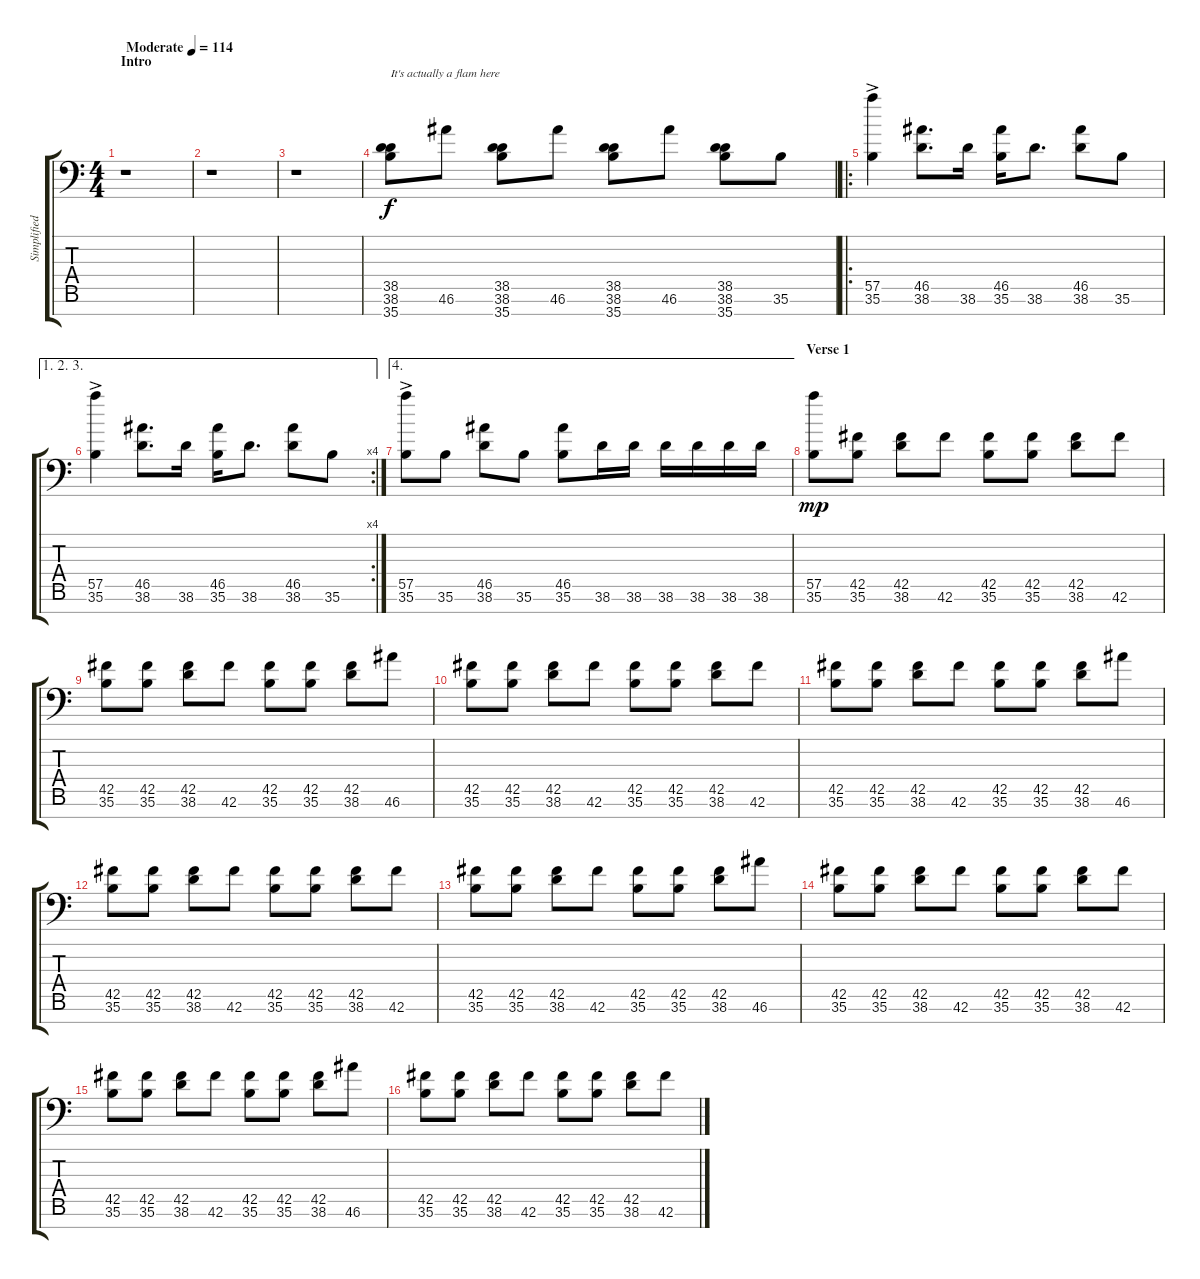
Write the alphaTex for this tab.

\track ("Simplified Drums" "Simplified") {instrument acousticgrandpiano}
\staff {score tabs}
\tuning (C-1 C-1 C-1 C-1 C-1 C-1 C-1) {hide}
\ts (4 4)
\section ("" "Intro")
\tempo (114 "Moderate")
\clef f4
\ks c
r.1{dy f instrument acousticgrandpiano} |
r.1 |
r.1 |
(38.5 38.6 35.7).8{txt "It's actually a flam here"} 46.6.8 (38.5 38.6 35.7).8 46.6.8 (38.5 38.6 35.7).8 46.6.8 (38.5 38.6 35.7).8 35.6.8 |
\ro
(57.5{ac} 35.6).4 (46.5 38.6).8{d} 38.6.16 (46.5 35.6).16 38.6.8{d} (46.5 38.6).8 35.6.8 |
\ae (1 2 3)
\rc 4
(57.5{ac} 35.6).4 (46.5 38.6).8{d} 38.6.16 (46.5 35.6).16 38.6.8{d} (46.5 38.6).8 35.6.8 |
\ae 4
(57.5{ac} 35.6).8 35.6.8 (46.5 38.6).8 35.6.8 (46.5 35.6).8 38.6.16 38.6.16 38.6.16 38.6.16 38.6.16 38.6.16 |
\section ("" "Verse 1")
(57.5 35.6).8{dy mp} (42.5 35.6).8 (42.5 38.6).8 42.6.8 (42.5 35.6).8 (42.5 35.6).8 (42.5 38.6).8 42.6.8 |
(42.5 35.6).8 (42.5 35.6).8 (42.5 38.6).8 42.6.8 (42.5 35.6).8 (42.5 35.6).8 (42.5 38.6).8 46.6.8 |
(42.5 35.6).8 (42.5 35.6).8 (42.5 38.6).8 42.6.8 (42.5 35.6).8 (42.5 35.6).8 (42.5 38.6).8 42.6.8 |
(42.5 35.6).8 (42.5 35.6).8 (42.5 38.6).8 42.6.8 (42.5 35.6).8 (42.5 35.6).8 (42.5 38.6).8 46.6.8 |
(42.5 35.6).8 (42.5 35.6).8 (42.5 38.6).8 42.6.8 (42.5 35.6).8 (42.5 35.6).8 (42.5 38.6).8 42.6.8 |
(42.5 35.6).8 (42.5 35.6).8 (42.5 38.6).8 42.6.8 (42.5 35.6).8 (42.5 35.6).8 (42.5 38.6).8 46.6.8 |
(42.5 35.6).8 (42.5 35.6).8 (42.5 38.6).8 42.6.8 (42.5 35.6).8 (42.5 35.6).8 (42.5 38.6).8 42.6.8 |
(42.5 35.6).8 (42.5 35.6).8 (42.5 38.6).8 42.6.8 (42.5 35.6).8 (42.5 35.6).8 (42.5 38.6).8 46.6.8 |
(42.5 35.6).8 (42.5 35.6).8 (42.5 38.6).8 42.6.8 (42.5 35.6).8 (42.5 35.6).8 (42.5 38.6).8 42.6.8
